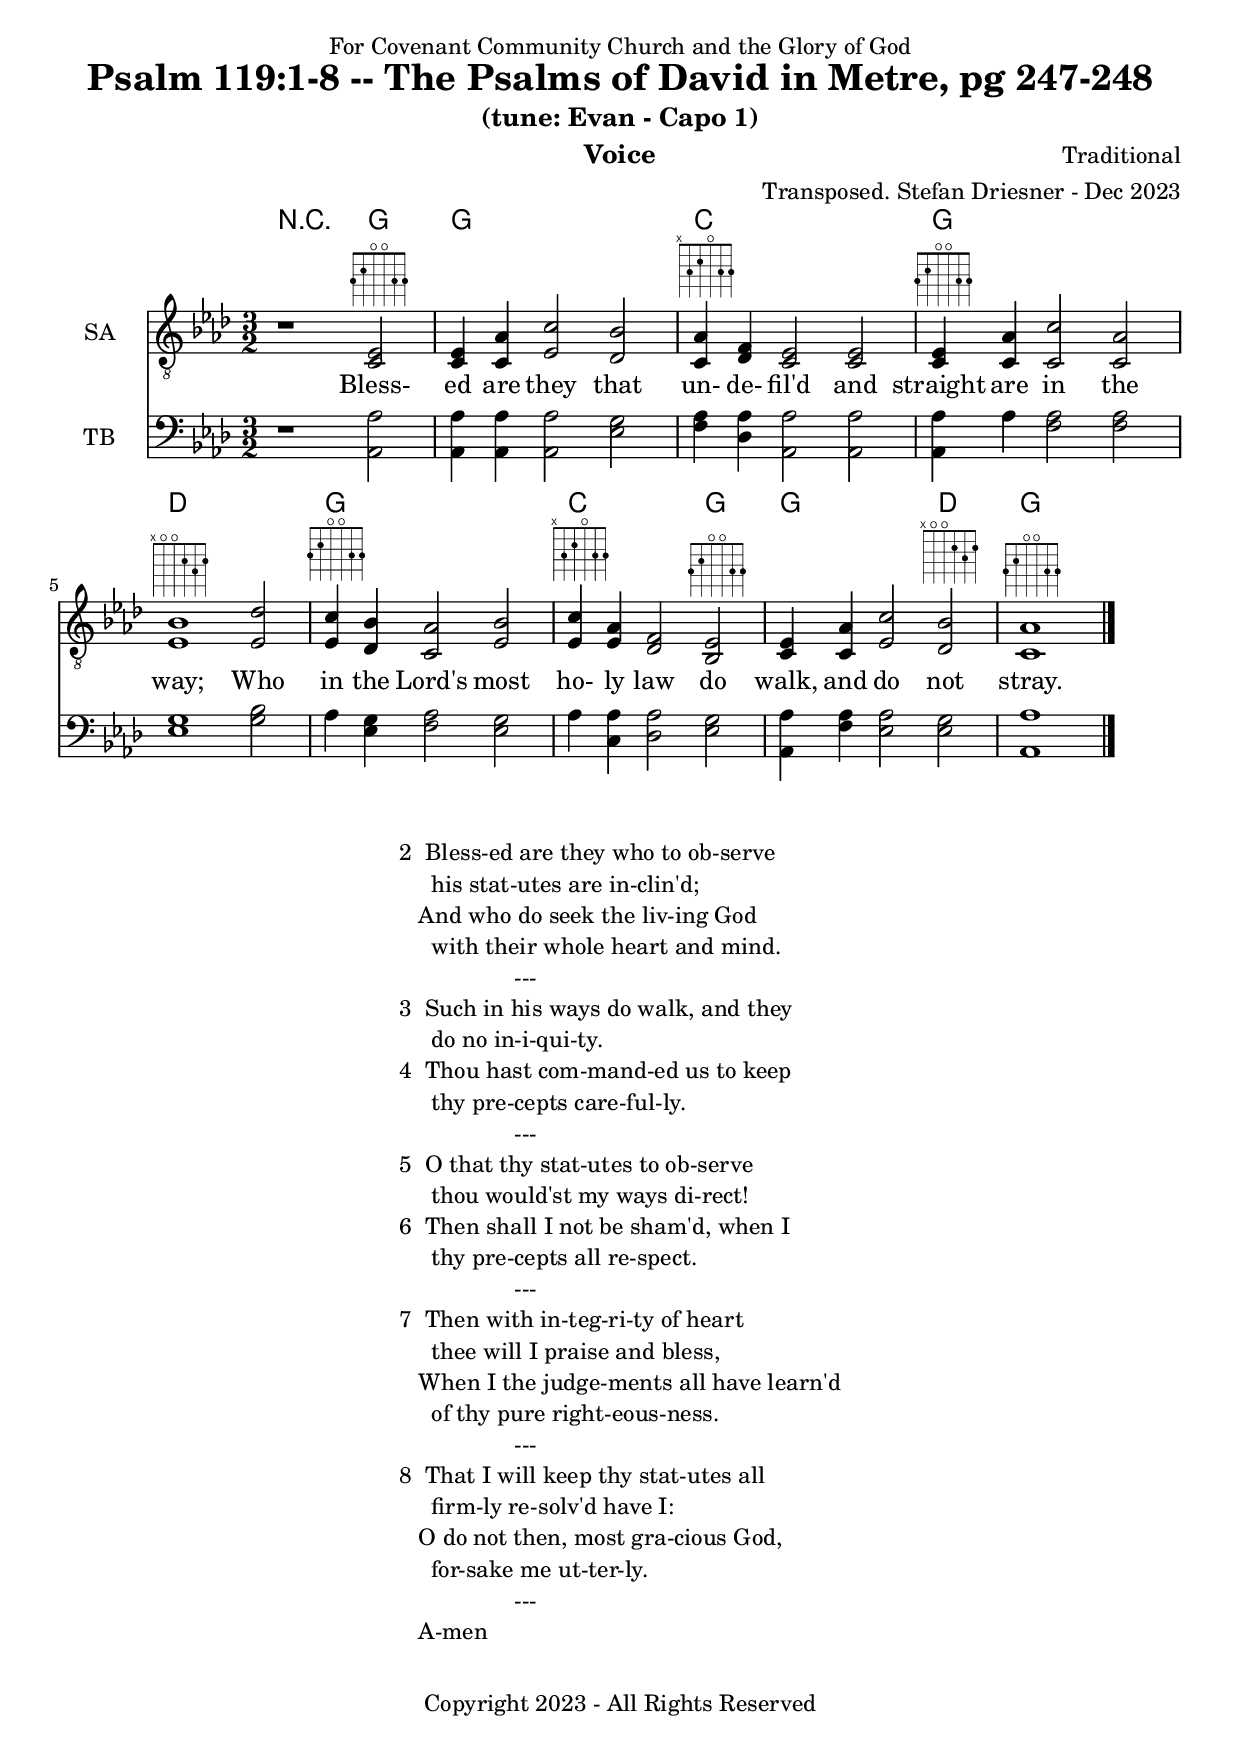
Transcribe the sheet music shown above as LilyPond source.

\version "2.24.1"
\language "english"

% force .mid extension for MIDI file output
#(ly:set-option 'midi-extension "mid")

\header {
  dedication = "For Covenant Community Church and the Glory of God"
  title = "Psalm 119:1-8 -- The Psalms of David in Metre, pg 247-248"
  subtitle = "(tune: Evan - Capo 1)"
  instrument = "Voice"
  composer = "Traditional"
  arranger = "Transposed. Stefan Driesner - Dec 2023"
  meter = ""
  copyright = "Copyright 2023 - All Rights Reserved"
}

global = {
  \key af \major
  \numericTimeSignature
  \time 3/2
}

versesVoice = \lyricmode {
  % Verse 1
  Bless- ed are they that un- de- fil'd
  and straight are in the way;
  Who in the Lord's most ho- ly law
  do walk, and do not stray.
}

SAVoice = \relative c {
  \global
  \dynamicUp
  % Music follows here.
  {
    r1                               <ef  c  >2^\markup { \fret-diagram "6-3;5-2;4-o;3-o;2-3;1-3;" } |
    % Verse 1
    <c   ef >4 <c   af'>4 <ef  c'>2  <df  bf'>2 | < c  af'>4^\markup { \fret-diagram "6-x;5-3;4-2;3-o;2-3;1-3;" } <df   f >4 < c  ef >2  < c  ef >2 |
    <c   ef >4^\markup { \fret-diagram "6-3;5-2;4-o;3-o;2-3;1-3;" } <c   af'>4 <c   c'>2  < c  af'>2 | <ef  bf'>1^\markup { \fret-diagram "6-x;5-o;4-o;3-2;2-3;1-2;" }                        <ef  df'>2 |
    <ef  c '>4^\markup { \fret-diagram "6-3;5-2;4-o;3-o;2-3;1-3;" } <df  bf'>4 <c  af'>2  <ef  bf'>2 | <ef  c '>4^\markup { \fret-diagram "6-x;5-3;4-2;3-o;2-3;1-3;" } <ef  af >4 <df   f >2  <bf  ef >2^\markup { \fret-diagram "6-3;5-2;4-o;3-o;2-3;1-3;" } |
    <c   ef >4 <c   af'>4 <ef c '>2  <df  bf'>2^\markup { \fret-diagram "6-x;5-o;4-o;3-2;2-3;1-2;" } | <c   af'>1^\markup { \fret-diagram "6-3;5-2;4-o;3-o;2-3;1-3;" }                             \bar "|."
  }
}

TBVoice = \relative c {
  \global
  \dynamicUp
  % Music follows here.
  {
    r1                                <af  af'>2 |
    % Verse 1
    <af  af'>4 <af  af'>4 <af  af'>2  <ef' g  >2 | <f   af >4 <df  af'>4 <af  af'>2 <af  af'>2 |
    <af  af'>4 <    af'>4 <f   af >2  <f   af >2 | <ef  g  >1                       <g   bf >2 |
    <    af >4 <ef  g  >4 <f   af >2  <ef  g  >2 | <    af >4 <c , af'>4 <df  af'>2 <ef  g  >2 |
    <af, af'>4 <f ' af >4 <ef  af >2  <ef  g  >2 | <af, af'>1                          \bar "|."
  }
}

Chords = \new ChordNames {
  \chordmode {
    r1 <g>2 <g>1. <c>1. <g>1. <d>1. <g>1. <c>1 <g>2 <g>1 <d>2 <g>1.
  }
}

SAVoicePart = \new Staff \with {
  instrumentName = "SA"
  midiInstrument = "Voice Oohs"
} { \clef "treble_8" \SAVoice }
\addlyrics { \versesVoice }

TBVoicePart = \new Staff \with {
  instrumentName = "TB"
  midiInstrument = "Voice Oohs"
} { \clef bass \TBVoice }

\score {
  <<
    \Chords
    \SAVoicePart
    \TBVoicePart
  >>
  \layout { }
  \midi {
    \context {
      \Score
      tempoWholesPerMinute = #(ly:make-moment 100 2)
    }
  }
}

\markup {
  \fill-line {
    {
      \column {
        \left-align {
	  "2  Bless-ed are they who to ob-serve"
	  "     his stat-utes are in-clin'd;"
	  "   And who do seek the liv-ing God"
	  "     with their whole heart and mind."
	  "                  ---"
	  "3  Such in his ways do walk, and they"
	  "     do no in-i-qui-ty."
	  "4  Thou hast com-mand-ed us to keep"
	  "     thy pre-cepts care-ful-ly."
	  "                  ---"
	  "5  O that thy stat-utes to ob-serve"
	  "     thou would'st my ways di-rect!"
	  "6  Then shall I not be sham'd, when I"
	  "     thy pre-cepts all re-spect."
	  "                  ---"
	  "7  Then with in-teg-ri-ty of heart"
	  "     thee will I praise and bless,"
	  "   When I the judge-ments all have learn'd"
	  "     of thy pure right-eous-ness."
	  "                  ---"
	  "8  That I will keep thy stat-utes all"
	  "     firm-ly re-solv'd have I:"
	  "   O do not then, most gra-cious God,"
	  "     for-sake me ut-ter-ly."
	  "                  ---"
	  "   A-men"
        }
      }
    }
  }
}